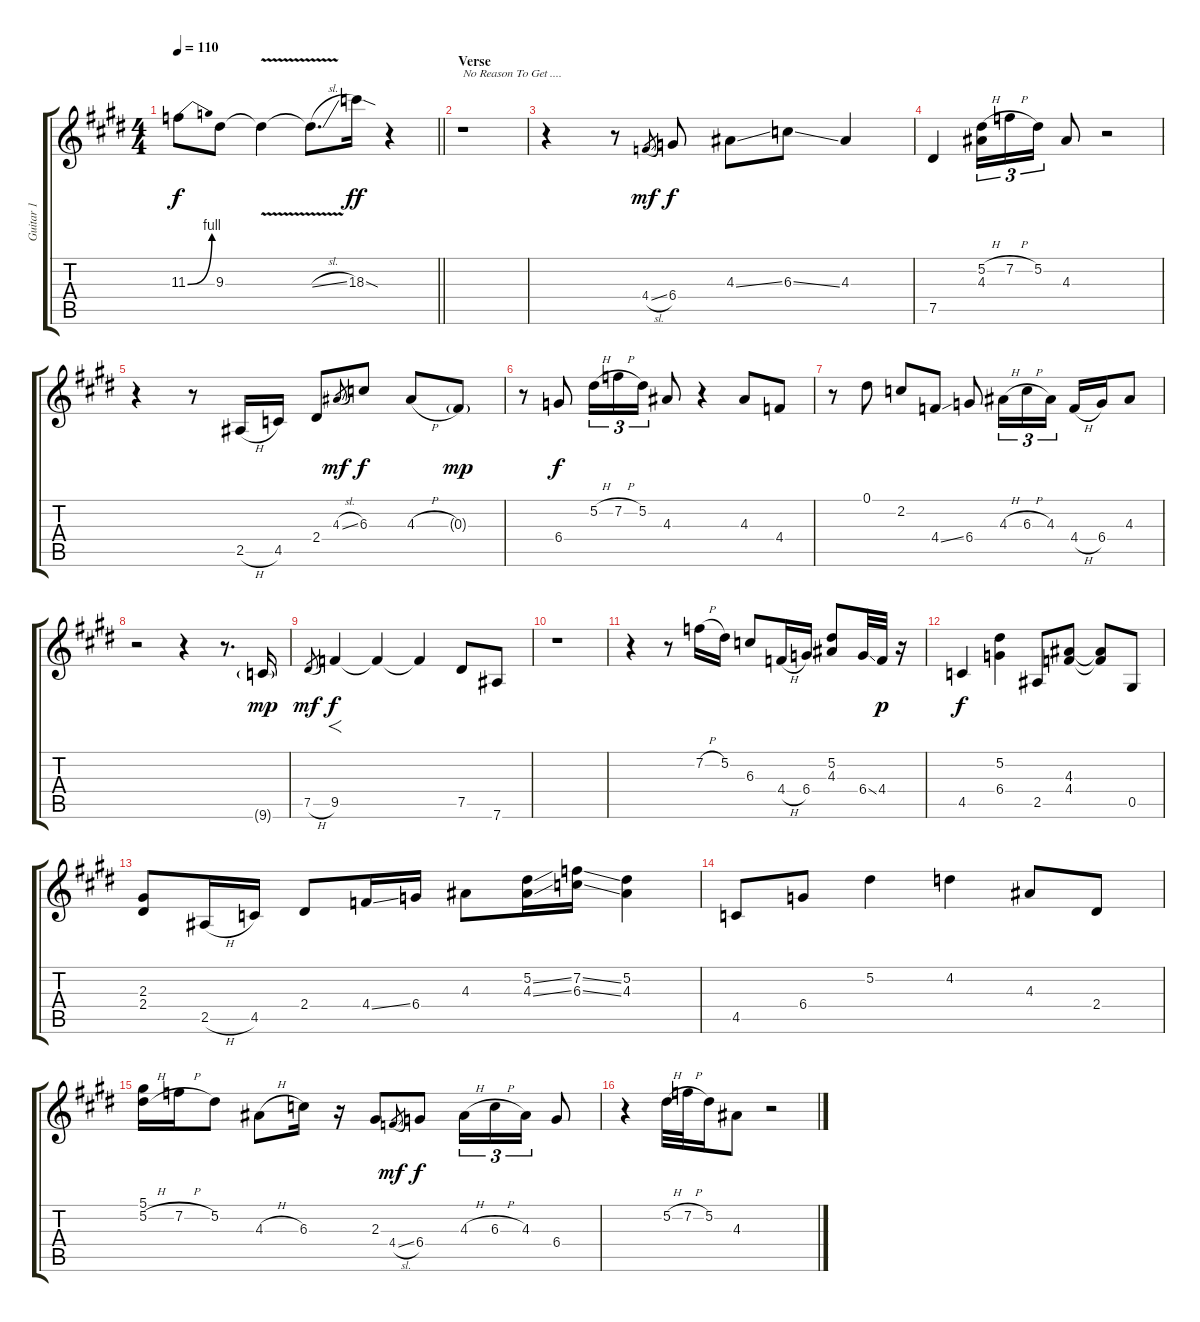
\track ("Guitar 1" "Guitar 1") {instrument overdrivenguitar}
\staff {score tabs}
\tuning (Eb4 Bb3 Gb3 Db3 Ab2 Eb2) {hide}
\ts (4 4)
\tempo 110
\clef g2
\barLineRight lightlight
\ks c#minor
11.3{be (bend 0 0 60 4)}.8{dy f} 9.3.8 9.3{v t}.4 9.3{sl t}.8{d} 18.3{sod}.16{dy ff} r.4 |
\section ("" "Verse")
r.1{txt "No Reason To Get ...." instrument electricguitarjazz} |
r.4 r.8 4.4{sl}.8{gr dy mf} 6.4.8{dy f} 4.3{ss}.8 6.3{ss}.8 4.3.4 |
7.5.4 (5.2{h} 4.3).16{tu (3 2)} 7.2{h}.16{tu (3 2)} 5.2.16{tu (3 2)} 4.3.8 r.2 |
r.4 r.8 2.5{h}.16 4.5.16 2.4.8 4.3{sl}.8{gr dy mf} 6.3.8{dy f} 4.3{h}.8 0.3{g}.8{dy mp} |
r.8 6.4.8{dy f} 5.2{h}.16{tu (3 2)} 7.2{h}.16{tu (3 2)} 5.2.16{tu (3 2)} 4.3.8 r.4 4.3.8 4.4.8 |
r.8 0.1.8 2.2.8 4.4{ss}.8 6.4.8 4.3{h}.16{tu (3 2)} 6.3{h}.16{tu (3 2)} 4.3.16{tu (3 2)} 4.4{h}.16 6.4.16 4.3.8 |
r.2 r.4 r.8{d} 9.6{g}.16{dy mp instrument overdrivenguitar} |
7.5{h}.8{gr dy mf} 9.5.4{f dy f} 9.5{t}.4 9.5{t}.4 7.5.8 7.6.8{instrument electricguitarclean} |
r.1 |
r.4 r.8 7.2{h}.16 5.2.16 6.3.8 4.4{h}.16 6.4.16 (5.2 4.3).8 6.4{ss}.32 4.4.32{dy p} r.16 |
4.5.4{dy f} (5.2 6.4).4 2.5.8 (4.3 4.4).8 (4.3{t} 4.4{t}).8 0.5.8 |
(2.3 2.4).8 2.5{h}.16 4.5.16 2.4.8 4.4{ss}.16 6.4.16 4.3.8 (5.2{ss} 4.3{ss}).16 (7.2{ss} 6.3{ss}).16 (5.2 4.3).4 |
4.5.8 6.4.8 5.2.4 4.2.4 4.3.8 2.4.8 |
(5.1 5.2{h}).16 7.2{h}.16 5.2.8 4.3{h}.8 6.3.16 r.16 2.3.8 4.4{sl}.8{gr dy mf} 6.4.8{dy f} 4.3{h}.16{tu (3 2)} 6.3{h}.16{tu (3 2)} 4.3.16{tu (3 2)} 6.4.8 |
r.4 5.2{h}.32 7.2{h}.32 5.2.16 4.3.8 r.2
